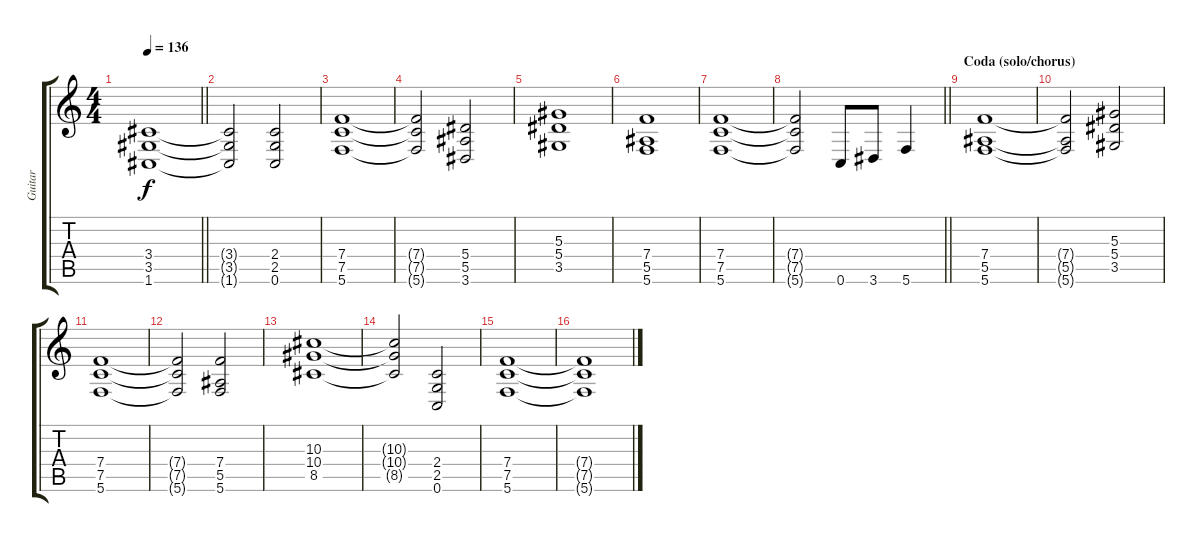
\track ("Guitar" "Guitar") {instrument distortionguitar}
\staff {score tabs}
\tuning (C4 G3 Eb3 Bb2 F2 C2) {hide}
\ts (4 4)
\tempo 136
\clef g2
\barLineRight lightlight
\ks c
(3.4 3.5 1.6).1{dy f balance 16} |
(3.4{t} 3.5{t} 1.6{t}).2 (2.4 2.5 0.6).2 |
(7.4 7.5 5.6).1 |
(7.4{t} 7.5{t} 5.6{t}).2 (5.4 5.5 3.6).2 |
(5.3 5.4 3.5).1 |
(7.4 5.5 5.6).1 |
(7.4 7.5 5.6).1 |
\barLineRight lightlight
(7.4{t} 7.5{t} 5.6{t}).2 0.6.8{balance 8} 3.6.8 5.6.4 |
\section ("" "Coda (solo/chorus)")
(7.4 5.5 5.6).1{volume 15 balance 8} |
(7.4{t} 5.5{t} 5.6{t}).2 (5.3 5.4 3.5).2 |
(7.4 7.5 5.6).1 |
(7.4{t} 7.5{t} 5.6{t}).2 (7.4 5.5 5.6).2 |
(10.3 10.4 8.5).1 |
(10.3{t} 10.4{t} 8.5{t}).2 (2.4 2.5 0.6).2 |
(7.4 7.5 5.6).1 |
(7.4{t} 7.5{t} 5.6{t}).1
